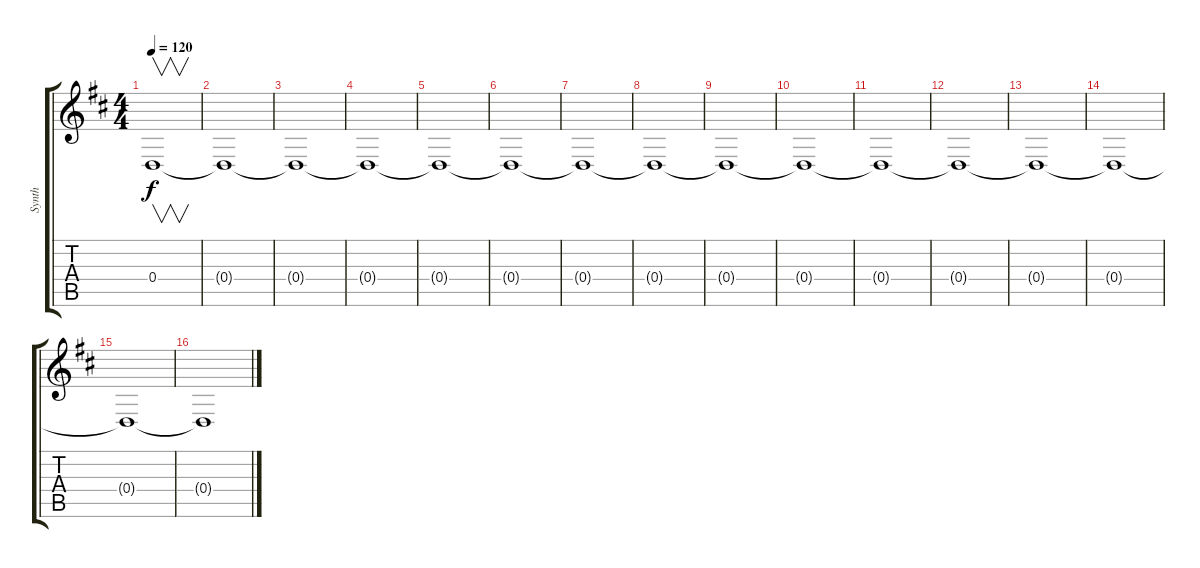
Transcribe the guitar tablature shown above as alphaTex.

\track ("Synth" "Synth") {instrument pad4choir}
\staff {score tabs}
\tuning (E4 B3 G3 D3 A2 E2) {hide}
\ts (4 4)
\tempo 120
\clef g2
\ks bminor
0.4.1{v dy f instrument pad4choir} |
0.4{t}.1 |
0.4{t}.1 |
0.4{t}.1 |
0.4{t}.1 |
0.4{t}.1 |
0.4{t}.1 |
0.4{t}.1 |
0.4{t}.1 |
0.4{t}.1 |
0.4{t}.1 |
0.4{t}.1 |
0.4{t}.1 |
0.4{t}.1 |
0.4{t}.1 |
0.4{t}.1
